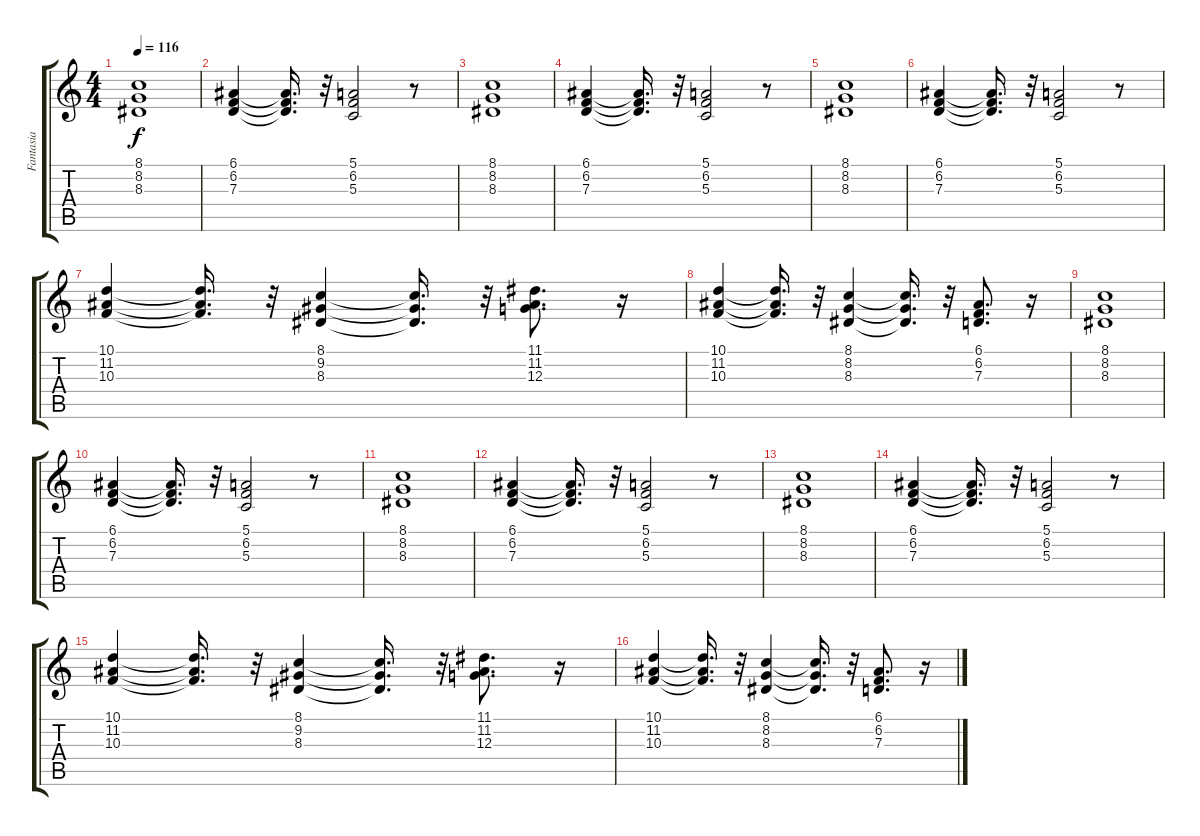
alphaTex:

\track ("Fantasia" "Fantasia") {instrument pad1newage}
\staff {score tabs}
\tuning (E4 B3 G3 D3 A2 E2) {hide}
\ts (4 4)
\tempo 116
\clef g2
\ks c
(8.1 8.2 8.3).1{dy f} |
(6.1 6.2 7.3).4 (6.1{t} 6.2{t} 7.3{t}).16{d} r.32 (5.1 6.2 5.3).2 r.8 |
(8.1 8.2 8.3).1 |
(6.1 6.2 7.3).4 (6.1{t} 6.2{t} 7.3{t}).16{d} r.32 (5.1 6.2 5.3).2 r.8 |
(8.1 8.2 8.3).1 |
(6.1 6.2 7.3).4 (6.1{t} 6.2{t} 7.3{t}).16{d} r.32 (5.1 6.2 5.3).2 r.8 |
(10.1 11.2 10.3).4 (10.1{t} 11.2{t} 10.3{t}).16{d} r.32 (8.1 9.2 8.3).4 (8.1{t} 9.2{t} 8.3{t}).16{d} r.32 (11.1 11.2 12.3).8{d} r.16 |
(10.1 11.2 10.3).4 (10.1{t} 11.2{t} 10.3{t}).16{d} r.32 (8.1 8.2 8.3).4 (8.1{t} 8.2{t} 8.3{t}).16{d} r.32 (6.1 6.2 7.3).8{d} r.16 |
(8.1 8.2 8.3).1 |
(6.1 6.2 7.3).4 (6.1{t} 6.2{t} 7.3{t}).16{d} r.32 (5.1 6.2 5.3).2 r.8 |
(8.1 8.2 8.3).1 |
(6.1 6.2 7.3).4 (6.1{t} 6.2{t} 7.3{t}).16{d} r.32 (5.1 6.2 5.3).2 r.8 |
(8.1 8.2 8.3).1 |
(6.1 6.2 7.3).4 (6.1{t} 6.2{t} 7.3{t}).16{d} r.32 (5.1 6.2 5.3).2 r.8 |
(10.1 11.2 10.3).4 (10.1{t} 11.2{t} 10.3{t}).16{d} r.32 (8.1 9.2 8.3).4 (8.1{t} 9.2{t} 8.3{t}).16{d} r.32 (11.1 11.2 12.3).8{d} r.16 |
(10.1 11.2 10.3).4 (10.1{t} 11.2{t} 10.3{t}).16{d} r.32 (8.1 8.2 8.3).4 (8.1{t} 8.2{t} 8.3{t}).16{d} r.32 (6.1 6.2 7.3).8{d} r.16
